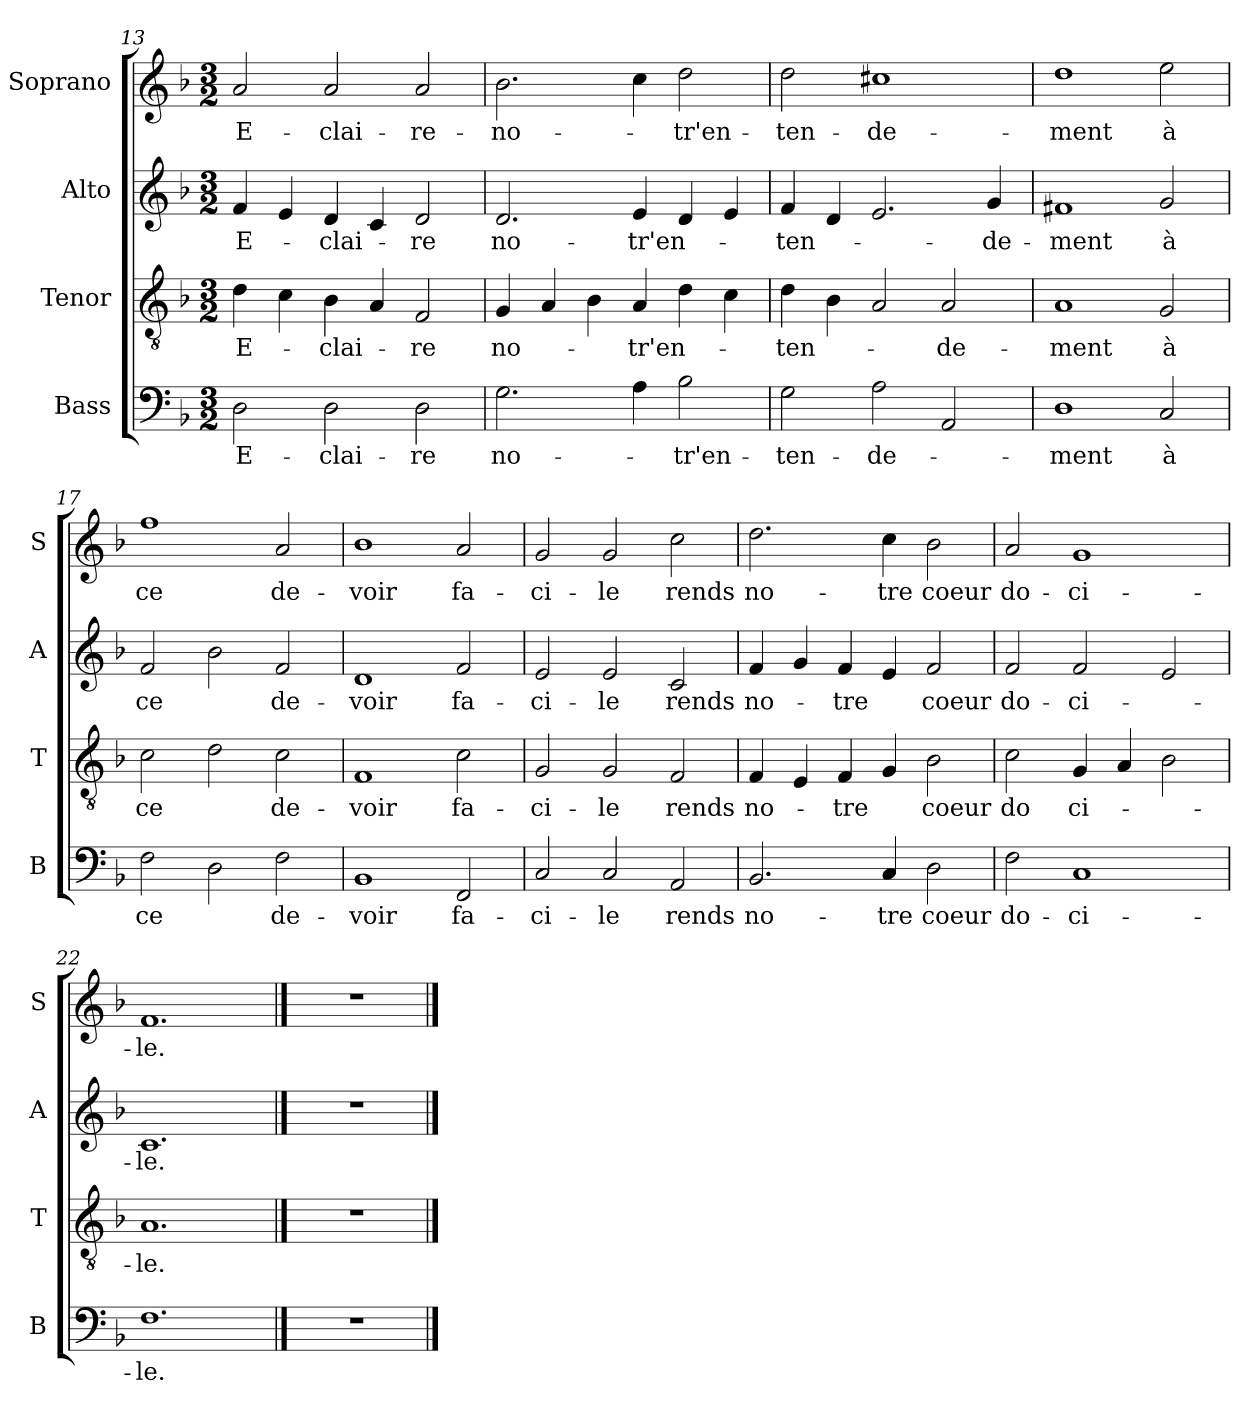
**kern	**text	**kern	**text	**kern	**text	**kern	**text
*part4	*part4	*part3	*part3	*part2	*part2	*part1	*part1
*staff4	*staff4	*staff3	*staff3	*staff2	*staff2	*staff1	*staff1
*I"Bass	*	*I"Tenor	*	*I"Alto	*	*I"Soprano	*
*I'B	*	*I'T	*	*I'A	*	*I'S	*
!!LO:LB:g=z
*clefF4	*	*clefGv2	*	*clefG2	*	*clefG2	*
*k[b-]	*	*k[b-]	*	*k[b-]	*	*k[b-]	*
*F:	*	*F:	*	*F:	*	*F:	*
*M3/2	*	*M3/2	*	*M3/2	*	*M3/2	*
=13	=13	=13	=13	=13	=13	=13	=13
2D\	E-	4d\	E-	4f/	E-	2a/	E-
.	.	4c\	.	4e/	.	.	.
2D\	-clai-	4B-\	-clai-	4d/	-clai-	2a/	-clai-
.	.	4A/	.	4c/	.	.	.
2D\	-re	2F/	-re	2d/	-re	2a/	-re-
=14	=14	=14	=14	=14	=14	=14	=14
2.G\	no-	4G/	no-	2.d/	no-	2.b-\	-no-
.	.	4A/	.	.	.	.	.
.	.	4B-\	.	.	.	.	.
4A\	.	4A/	-tr'en-	4e/	-tr'en-	4cc\	.
2B-\	-tr'en-	4d\	.	4d/	.	2dd\	-tr'en-
.	.	4c\	.	4e/	.	.	.
=15	=15	=15	=15	=15	=15	=15	=15
2G\	-ten-	4d\	-ten-	4f/	-ten-	2dd\	-ten-
.	.	4B-\	.	4d/	.	.	.
2A\	-de-	2A/	.	2.e/	.	1cc#X	-de-
2AA/	.	2A/	-de-	.	.	.	.
.	.	.	.	4g/	-de-	.	.
=16	=16	=16	=16	=16	=16	=16	=16
1D	-ment	1A	-ment	1f#X	-ment	1dd	-ment
2C/	à	2G/	à	2g/	à	2ee\	à
=17	=17	=17	=17	=17	=17	=17	=17
2F\	ce	2c\	ce	2f/	ce	1ff	ce
2D\	.	2d\	.	2b-\	.	.	.
2F\	de-	2c\	de-	2f/	de-	2a/	de-
=18	=18	=18	=18	=18	=18	=18	=18
1BB-	-voir	1F	-voir	1d	-voir	1b-	-voir
2FF/	fa-	2c\	fa-	2f/	fa-	2a/	fa-
!!LO:LB:g=z
=19	=19	=19	=19	=19	=19	=19	=19
2C/	-ci-	2G/	-ci-	2e/	-ci-	2g/	-ci-
2C/	-le	2G/	-le	2e/	-le	2g/	-le
2AA/	rends	2F/	rends	2c/	rends	2cc\	rends
=20	=20	=20	=20	=20	=20	=20	=20
2.BB-/	no-	4F/	no-	4f/	no-	2.dd\	no-
.	.	4E/	.	4g/	.	.	.
.	.	4F/	-tre	4f/	-tre	.	.
4C/	-tre	4G/	.	4e/	.	4cc\	-tre
2D\	coeur	2B-\	coeur	2f/	coeur	2b-\	coeur
=21	=21	=21	=21	=21	=21	=21	=21
2F\	do-	2c\	do	2f/	do-	2a/	do-
1C	-ci-	4G/	ci-	2f/	-ci-	1g	-ci-
.	.	4A/	.	.	.	.	.
.	.	2B-\	.	2e/	.	.	.
=22	=22	=22	=22	=22	=22	=22	=22
1.F	-le.	1.A	-le.	1.c	-le.	1.f	-le.-
!!LO:PB:g=z
==23	==23	==23	==23	==23	==23	==23	==23
1.r	.	1.r	.	1.r	.	1.r	.
==	==	==	==	==	==	==	==
*-	*-	*-	*-	*-	*-	*-	*-
